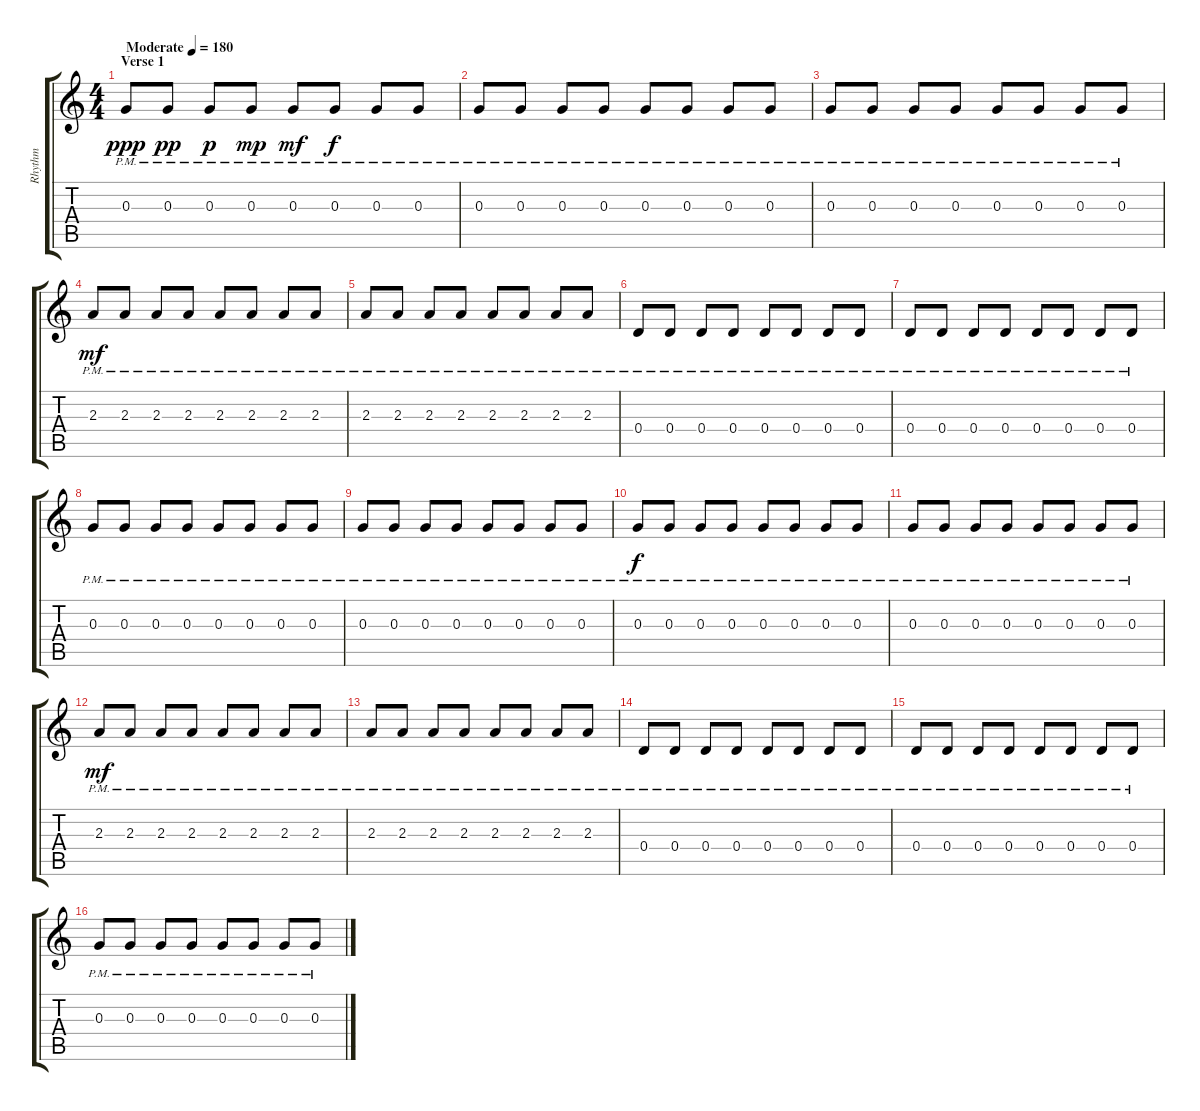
\track ("Rhythm" "Rhythm") {instrument overdrivenguitar}
\staff {score tabs}
\tuning (E4 B3 G3 D3 A2 D2) {hide}
\ts (4 4)
\section ("" "Verse 1")
\tempo (180 "Moderate")
\clef g2
\ks c
0.3{pm}.8{dy ppp instrument overdrivenguitar} 0.3{pm}.8{dy pp} 0.3{pm}.8{dy p} 0.3{pm}.8{dy mp} 0.3{pm}.8{dy mf} 0.3{pm}.8{dy f} 0.3{pm}.8 0.3{pm}.8 |
0.3{pm}.8 0.3{pm}.8 0.3{pm}.8 0.3{pm}.8 0.3{pm}.8 0.3{pm}.8 0.3{pm}.8 0.3{pm}.8 |
0.3{pm}.8 0.3{pm}.8 0.3{pm}.8 0.3{pm}.8 0.3{pm}.8 0.3{pm}.8 0.3{pm}.8 0.3{pm}.8 |
2.3{pm}.8{dy mf} 2.3{pm}.8 2.3{pm}.8 2.3{pm}.8 2.3{pm}.8 2.3{pm}.8 2.3{pm}.8 2.3{pm}.8 |
2.3{pm}.8 2.3{pm}.8 2.3{pm}.8 2.3{pm}.8 2.3{pm}.8 2.3{pm}.8 2.3{pm}.8 2.3{pm}.8 |
0.4{pm}.8 0.4{pm}.8 0.4{pm}.8 0.4{pm}.8 0.4{pm}.8 0.4{pm}.8 0.4{pm}.8 0.4{pm}.8 |
0.4{pm}.8 0.4{pm}.8 0.4{pm}.8 0.4{pm}.8 0.4{pm}.8 0.4{pm}.8 0.4{pm}.8 0.4{pm}.8 |
0.3{pm}.8 0.3{pm}.8 0.3{pm}.8 0.3{pm}.8 0.3{pm}.8 0.3{pm}.8 0.3{pm}.8 0.3{pm}.8 |
0.3{pm}.8 0.3{pm}.8 0.3{pm}.8 0.3{pm}.8 0.3{pm}.8 0.3{pm}.8 0.3{pm}.8 0.3{pm}.8 |
0.3{pm}.8{dy f} 0.3{pm}.8 0.3{pm}.8 0.3{pm}.8 0.3{pm}.8 0.3{pm}.8 0.3{pm}.8 0.3{pm}.8 |
0.3{pm}.8 0.3{pm}.8 0.3{pm}.8 0.3{pm}.8 0.3{pm}.8 0.3{pm}.8 0.3{pm}.8 0.3{pm}.8 |
2.3{pm}.8{dy mf} 2.3{pm}.8 2.3{pm}.8 2.3{pm}.8 2.3{pm}.8 2.3{pm}.8 2.3{pm}.8 2.3{pm}.8 |
2.3{pm}.8 2.3{pm}.8 2.3{pm}.8 2.3{pm}.8 2.3{pm}.8 2.3{pm}.8 2.3{pm}.8 2.3{pm}.8 |
0.4{pm}.8 0.4{pm}.8 0.4{pm}.8 0.4{pm}.8 0.4{pm}.8 0.4{pm}.8 0.4{pm}.8 0.4{pm}.8 |
0.4{pm}.8 0.4{pm}.8 0.4{pm}.8 0.4{pm}.8 0.4{pm}.8 0.4{pm}.8 0.4{pm}.8 0.4{pm}.8 |
0.3{pm}.8 0.3{pm}.8 0.3{pm}.8 0.3{pm}.8 0.3{pm}.8 0.3{pm}.8 0.3{pm}.8 0.3{pm}.8
